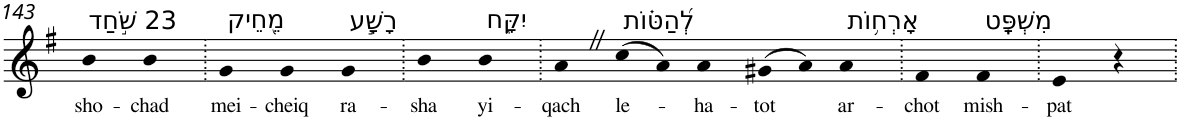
**kern	**text
*part1	*part1
*staff1	*staff1
*I"Piano	*
*I'Pno	*
!!LO:PB:g=z
*clefG2	*
*k[f#]	*
*G:	*
=143	=143
!LO:TX:a:t=23 שֹׁ֣חַד	!
!	!LO:LY:b
4b	sho-
!	!LO:LY:b
4b	-chad
=144.	=144.
!LO:TX:a:t=מֵ֭חֵיק	!
!	!LO:LY:b
4g	mei-
!	!LO:LY:b
4g	-cheiq
!LO:TX:a:t=רָשָׁ֣ע	!
!	!LO:LY:b
4g	ra-
=145.	=145.
!	!LO:LY:b
4b	-sha
!LO:TX:a:t=יִקָּ֑ח	!
!	!LO:LY:b
4b	yi-
=146.	=146.
!	!LO:LY:b
4aZ	-qach
!LO:TX:a:t=לְ֝הַטּ֗וֹת	!
!	!LO:LY:b
(>8cc	le-
8a)	.
!	!LO:LY:b
4a	-ha-
!	!LO:LY:b
(>8g#X	-tot
8a)	.
!LO:TX:a:t=אָרְח֥וֹת	!
!	!LO:LY:b
4a	ar-
=147.	=147.
!	!LO:LY:b
4f#	-chot
!LO:TX:a:t=מִשְׁפָּֽט	!
!	!LO:LY:b
4f#	mish-
=148.	=148.
!	!LO:LY:b
4e	-pat
4r	.
=.	=.
*-	*-
